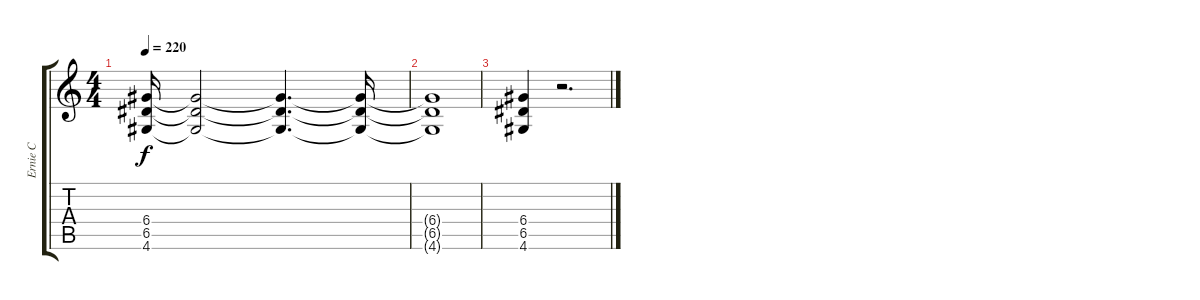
\track ("Ernie C" "Ernie C") {instrument distortionguitar}
\staff {score tabs}
\tuning (E4 B3 G3 D3 A2 E2) {hide}
\ts (4 4)
\tempo 220
\clef g2
\ks c
(6.4 6.5 4.6).16{dy f} (6.4{t} 6.5{t} 4.6{t}).2 (6.4{t} 6.5{t} 4.6{t}).4{d} (6.4{t} 6.5{t} 4.6{t}).16 |
(6.4{t} 6.5{t} 4.6{t}).1 |
(6.4 6.5 4.6).4 r.2{d}
